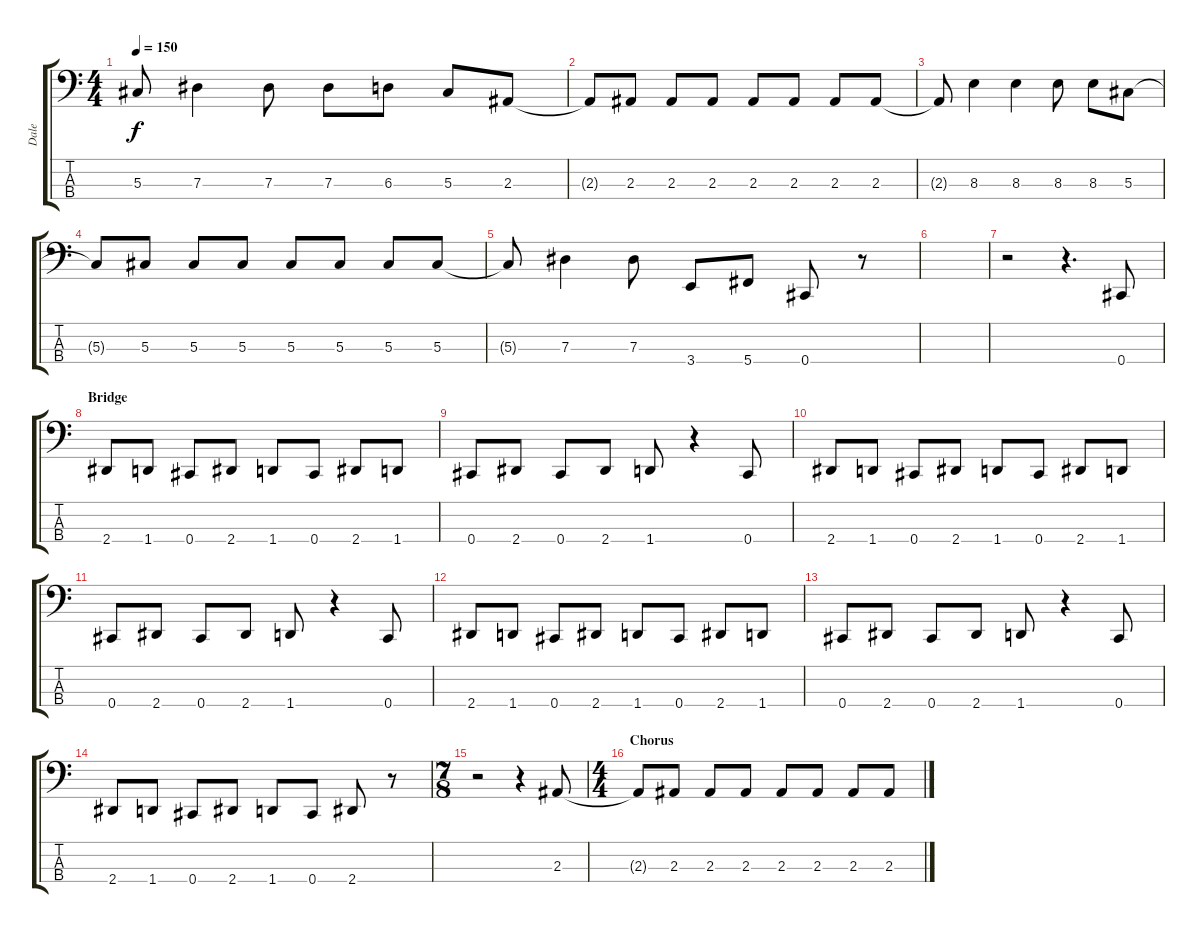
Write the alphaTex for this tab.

\track ("Dale" "Dale") {instrument electricbassfinger}
\staff {score tabs}
\tuning (Gb2 Db2 Ab1 Db1) {hide}
\ts (4 4)
\tempo 150
\clef f4
\ks c
5.3{t}.8{dy f} 7.3.4 7.3.8 7.3.8 6.3.8 5.3.8 2.3.8 |
2.3{t}.8 2.3.8 2.3.8 2.3.8 2.3.8 2.3.8 2.3.8 2.3.8 |
2.3{t}.8 8.3.4 8.3.4 8.3.8 8.3.8 5.3.8 |
5.3{t}.8 5.3.8 5.3.8 5.3.8 5.3.8 5.3.8 5.3.8 5.3.8 |
5.3{t}.8 7.3.4 7.3.8 3.4.8 5.4.8 0.4.8 r.8 |
|
r.2 r.4{d} 0.4.8 |
\section ("" "Bridge")
2.4.8 1.4.8 0.4.8 2.4.8 1.4.8 0.4.8 2.4.8 1.4.8 |
0.4.8 2.4.8 0.4.8 2.4.8 1.4.8 r.4 0.4.8 |
2.4.8 1.4.8 0.4.8 2.4.8 1.4.8 0.4.8 2.4.8 1.4.8 |
0.4.8 2.4.8 0.4.8 2.4.8 1.4.8 r.4 0.4.8 |
2.4.8 1.4.8 0.4.8 2.4.8 1.4.8 0.4.8 2.4.8 1.4.8 |
0.4.8 2.4.8 0.4.8 2.4.8 1.4.8 r.4 0.4.8 |
2.4.8 1.4.8 0.4.8 2.4.8 1.4.8 0.4.8 2.4.8 r.8 |
\ts (7 8)
r.2 r.4 2.3.8 |
\ts (4 4)
\section ("" "Chorus")
2.3{t}.8 2.3.8 2.3.8 2.3.8 2.3.8 2.3.8 2.3.8 2.3.8
